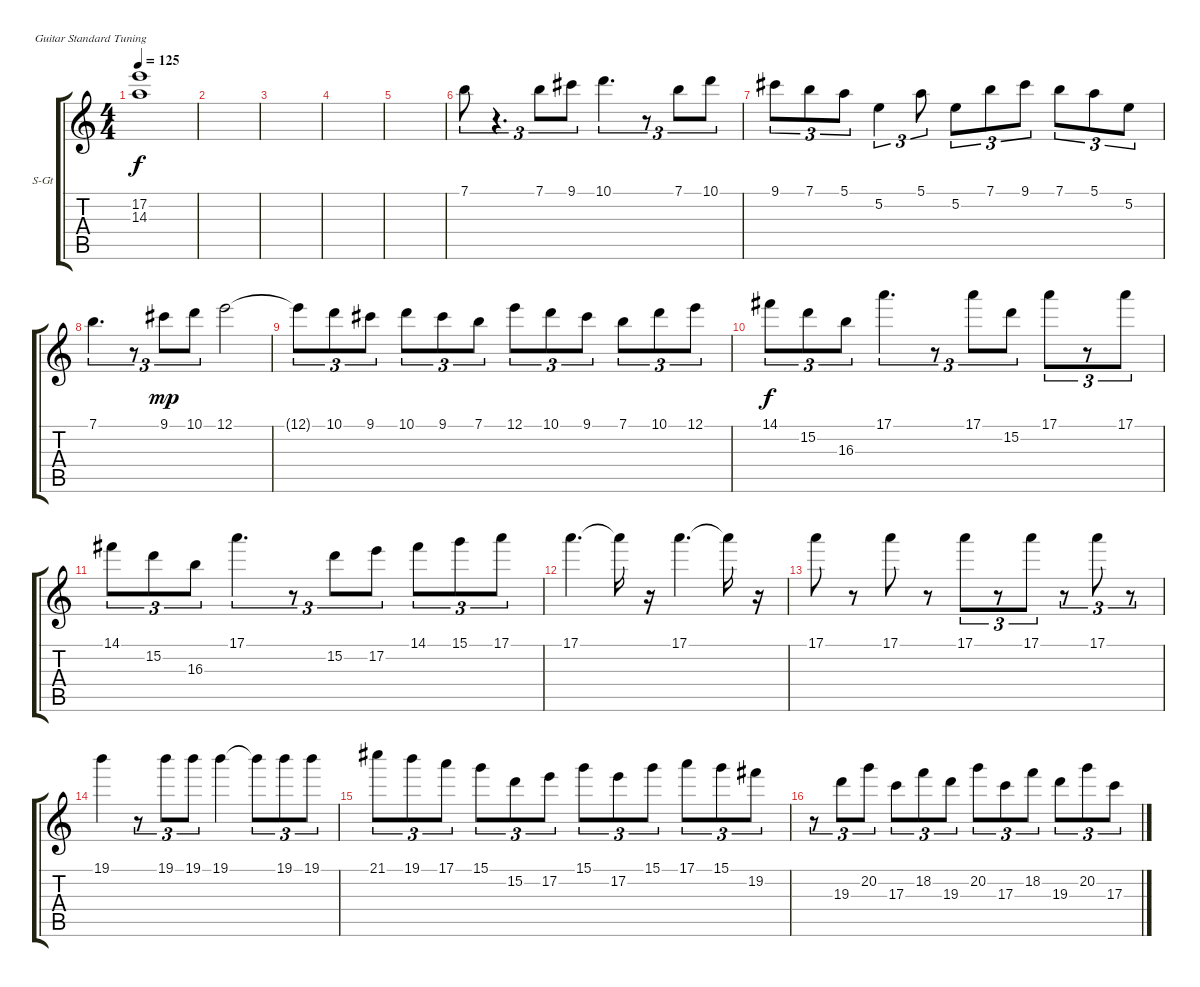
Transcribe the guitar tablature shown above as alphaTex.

\defaultSystemsLayout 4
\bracketExtendMode groupsimilarinstruments
\firstSystemTrackNameOrientation horizontal
\otherSystemsTrackNameOrientation horizontal
\track ("Lead string 02" "S-Gt") {instrument acousticguitarsteel}
\staff {score tabs}
\tuning (E4 B3 G3 D3 A2 E2)
\ts (4 4)
\tempo 125
\clef g2
\ks c
(17.2{t} 14.3{t}).1{dy f} |
|
|
|
|
7.1.8{tu (3 2)} r.4{d tu (3 2)} 7.1.8{tu (3 2)} 9.1.8{tu (3 2)} 10.1.4{d tu (3 2)} r.8{tu (3 2)} 7.1.8{tu (3 2)} 10.1.8{tu (3 2)} |
9.1.8{tu (3 2)} 7.1.8{tu (3 2)} 5.1.8{tu (3 2)} 5.2.4{tu (3 2)} 5.1.8{tu (3 2)} 5.2.8{tu (3 2)} 7.1.8{tu (3 2)} 9.1.8{tu (3 2)} 7.1.8{tu (3 2)} 5.1.8{tu (3 2)} 5.2.8{tu (3 2)} |
7.1.4{d tu (3 2)} r.8{tu (3 2)} 9.1.8{tu (3 2) dy mp} 10.1.8{tu (3 2)} 12.1.2 |
12.1{t}.8{tu (3 2)} 10.1.8{tu (3 2)} 9.1.8{tu (3 2)} 10.1.8{tu (3 2)} 9.1.8{tu (3 2)} 7.1.8{tu (3 2)} 12.1.8{tu (3 2)} 10.1.8{tu (3 2)} 9.1.8{tu (3 2)} 7.1.8{tu (3 2)} 10.1.8{tu (3 2)} 12.1.8{tu (3 2)} |
14.1.8{tu (3 2) dy f} 15.2.8{tu (3 2)} 16.3.8{tu (3 2)} 17.1.4{d tu (3 2)} r.8{tu (3 2)} 17.1.8{tu (3 2)} 15.2.8{tu (3 2)} 17.1.8{tu (3 2)} r.8{tu (3 2)} 17.1.8{tu (3 2)} |
14.1.8{tu (3 2)} 15.2.8{tu (3 2)} 16.3.8{tu (3 2)} 17.1.4{d tu (3 2)} r.8{tu (3 2)} 15.2.8{tu (3 2)} 17.2.8{tu (3 2)} 14.1.8{tu (3 2)} 15.1.8{tu (3 2)} 17.1.8{tu (3 2)} |
17.1.4{d} 17.1{t}.16 r.16 17.1.4{d} 17.1{t}.16 r.16 |
17.1.8 r.8 17.1.8 r.8 17.1.8{tu (3 2)} r.8{tu (3 2)} 17.1.8{tu (3 2)} r.8{tu (3 2)} 17.1.8{tu (3 2)} r.8{tu (3 2)} |
19.1.4 r.8{tu (3 2)} 19.1.8{tu (3 2)} 19.1.8{tu (3 2)} 19.1.4 19.1{t}.8{tu (3 2)} 19.1.8{tu (3 2)} 19.1.8{tu (3 2)} |
21.1.8{tu (3 2)} 19.1.8{tu (3 2)} 17.1.8{tu (3 2)} 15.1.8{tu (3 2)} 15.2.8{tu (3 2)} 17.2.8{tu (3 2)} 15.1.8{tu (3 2)} 17.2.8{tu (3 2)} 15.1.8{tu (3 2)} 17.1.8{tu (3 2)} 15.1.8{tu (3 2)} 19.2.8{tu (3 2)} |
r.8{tu (3 2)} 19.3.8{tu (3 2)} 20.2.8{tu (3 2)} 17.3.8{tu (3 2)} 18.2.8{tu (3 2)} 19.3.8{tu (3 2)} 20.2.8{tu (3 2)} 17.3.8{tu (3 2)} 18.2.8{tu (3 2)} 19.3.8{tu (3 2)} 20.2.8{tu (3 2)} 17.3.8{tu (3 2)}
